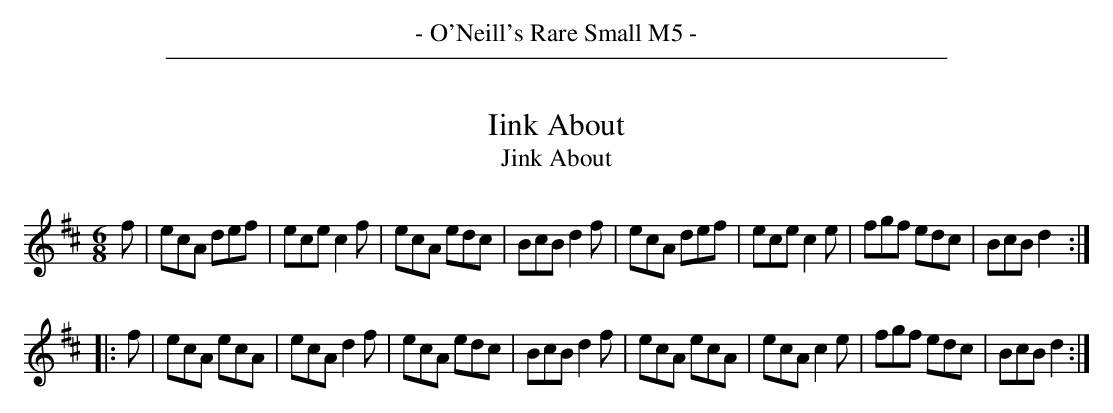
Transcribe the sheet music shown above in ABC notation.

X:1
T: Iink About
T: Jink About
M: 6/8
L: 1/8
K: D	% ending on Bm?
f |\
ecA def | ece c2f | ecA edc | BcB d2f |\
ecA def | ece c2e | fgf edc | BcB d2 ::
f |\
ecA ecA | ecA d2f | ecA edc | BcB d2f |\
ecA ecA | ecA c2e | fgf edc | BcB d2 :|
